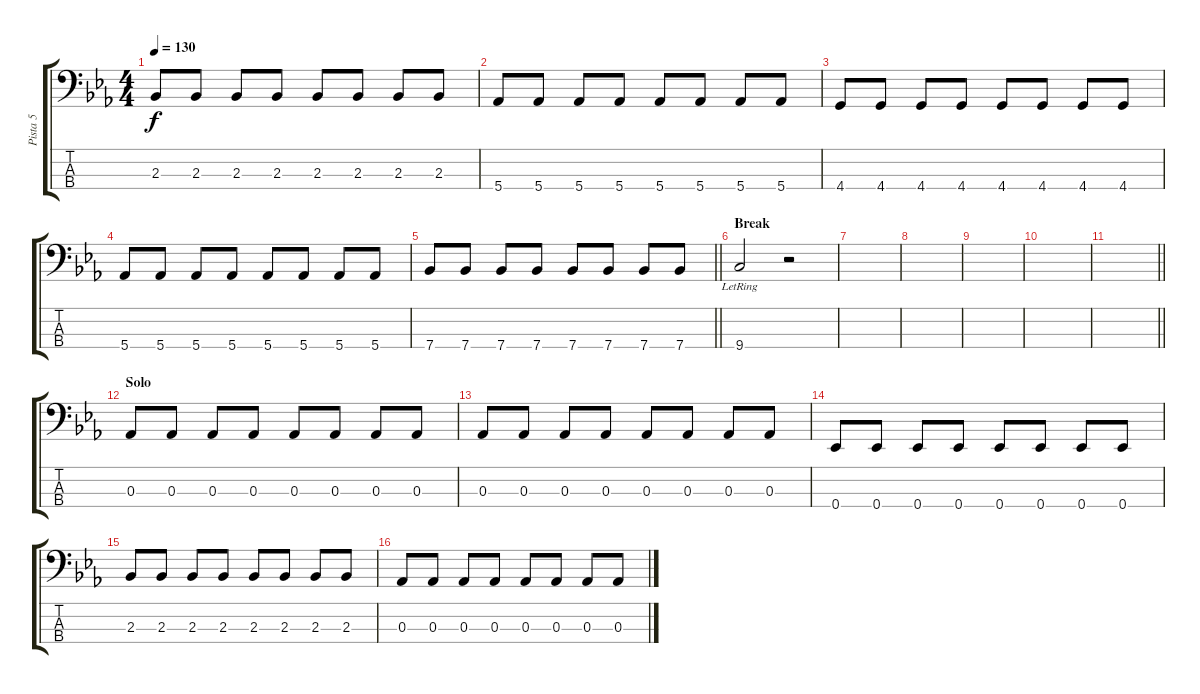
\track ("Pista 5" "Pista 5") {instrument electricbassfinger}
\staff {score tabs}
\tuning (Gb2 Db2 Ab1 Eb1) {hide}
\ts (4 4)
\tempo 130
\clef f4
\ks eb
2.3.8{dy f} 2.3.8 2.3.8 2.3.8 2.3.8 2.3.8 2.3.8 2.3.8 |
5.4.8 5.4.8 5.4.8 5.4.8 5.4.8 5.4.8 5.4.8 5.4.8 |
4.4.8 4.4.8 4.4.8 4.4.8 4.4.8 4.4.8 4.4.8 4.4.8 |
5.4.8 5.4.8 5.4.8 5.4.8 5.4.8 5.4.8 5.4.8 5.4.8 |
\barLineRight lightlight
7.4.8 7.4.8 7.4.8 7.4.8 7.4.8 7.4.8 7.4.8 7.4.8 |
\section ("" "Break")
9.4{lr}.2 r.2 |
|
|
|
|
\barLineRight lightlight
|
\section ("" "Solo")
0.3.8 0.3.8 0.3.8 0.3.8 0.3.8 0.3.8 0.3.8 0.3.8 |
0.3.8 0.3.8 0.3.8 0.3.8 0.3.8 0.3.8 0.3.8 0.3.8 |
0.4.8 0.4.8 0.4.8 0.4.8 0.4.8 0.4.8 0.4.8 0.4.8 |
2.3.8 2.3.8 2.3.8 2.3.8 2.3.8 2.3.8 2.3.8 2.3.8 |
0.3.8 0.3.8 0.3.8 0.3.8 0.3.8 0.3.8 0.3.8 0.3.8
